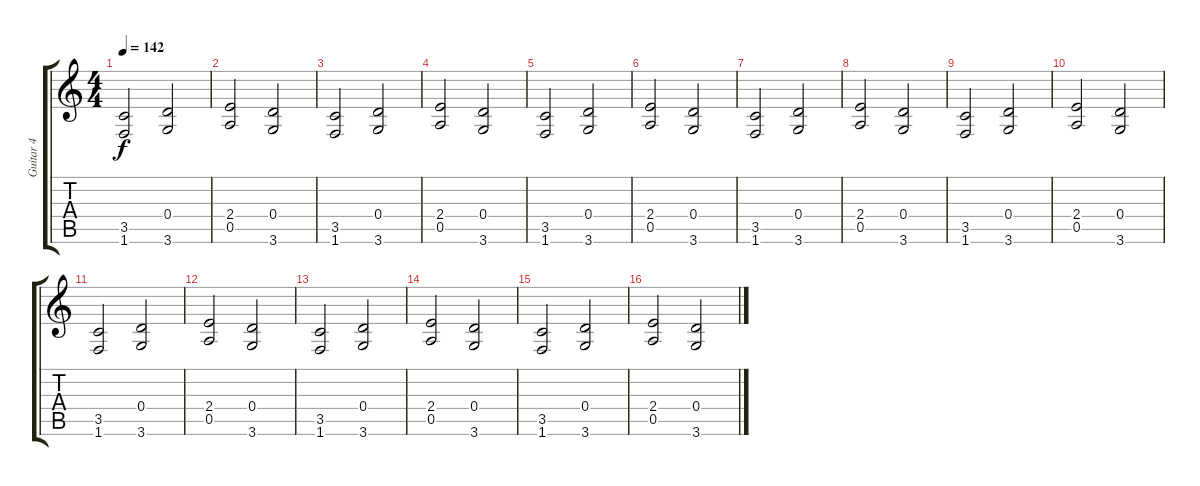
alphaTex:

\track ("Guitar 4" "Guitar 4") {instrument overdrivenguitar}
\staff {score tabs}
\tuning (E4 B3 G3 D3 A2 E2) {hide}
\ts (4 4)
\tempo 142
\clef g2
\ks c
(3.5 1.6).2{dy f} (0.4 3.6).2 |
(2.4 0.5).2 (0.4 3.6).2 |
(3.5 1.6).2 (0.4 3.6).2 |
(2.4 0.5).2 (0.4 3.6).2 |
(3.5 1.6).2 (0.4 3.6).2 |
(2.4 0.5).2 (0.4 3.6).2 |
(3.5 1.6).2 (0.4 3.6).2 |
(2.4 0.5).2 (0.4 3.6).2 |
(3.5 1.6).2 (0.4 3.6).2 |
(2.4 0.5).2 (0.4 3.6).2 |
(3.5 1.6).2 (0.4 3.6).2 |
(2.4 0.5).2 (0.4 3.6).2 |
(3.5 1.6).2 (0.4 3.6).2 |
(2.4 0.5).2 (0.4 3.6).2 |
(3.5 1.6).2 (0.4 3.6).2 |
(2.4 0.5).2 (0.4 3.6).2
